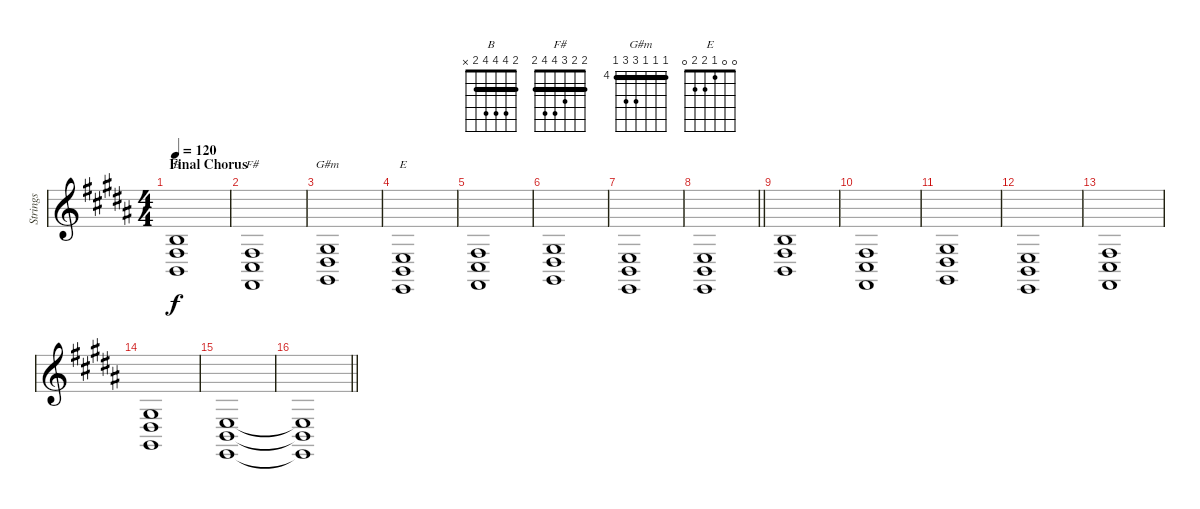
\track ("Strings" "Strings") {instrument stringensemble2}
\staff {score}
\tuning (E4 B3 G3 D3 A2 E2) {hide}
\chord ("B" 2 4 4 4 2 x) {barre 2}
\chord ("F#" 2 2 3 4 4 2) {barre 2}
\chord ("G#m" 4 4 4 6 6 4) {firstfret 4 barre 4}
\chord ("E" 0 0 1 2 2 0)
\ts (4 4)
\section ("" "Final Chorus")
\tempo 120
\clef g2
\ks b
(4.3 4.4 2.5).1{ch "B" dy f} |
(4.4 4.5 2.6).1{ch "F#"} |
(6.4 6.5 4.6).1{ch "G#m"} |
(2.4 2.5 0.6).1{ch "E"} |
(4.4 4.5 2.6).1 |
(6.4 6.5 4.6).1 |
(2.4 2.5 0.6).1 |
\barLineRight lightlight
(2.4 2.5 0.6).1 |
(4.3 4.4 2.5).1 |
(4.4 4.5 2.6).1 |
(6.4 6.5 4.6).1 |
(2.4 2.5 0.6).1 |
(4.4 4.5 2.6).1 |
(6.4 6.5 4.6).1 |
(2.4 2.5 0.6).1 |
\barLineRight lightlight
(2.4{t} 2.5{t} 0.6{t}).1
